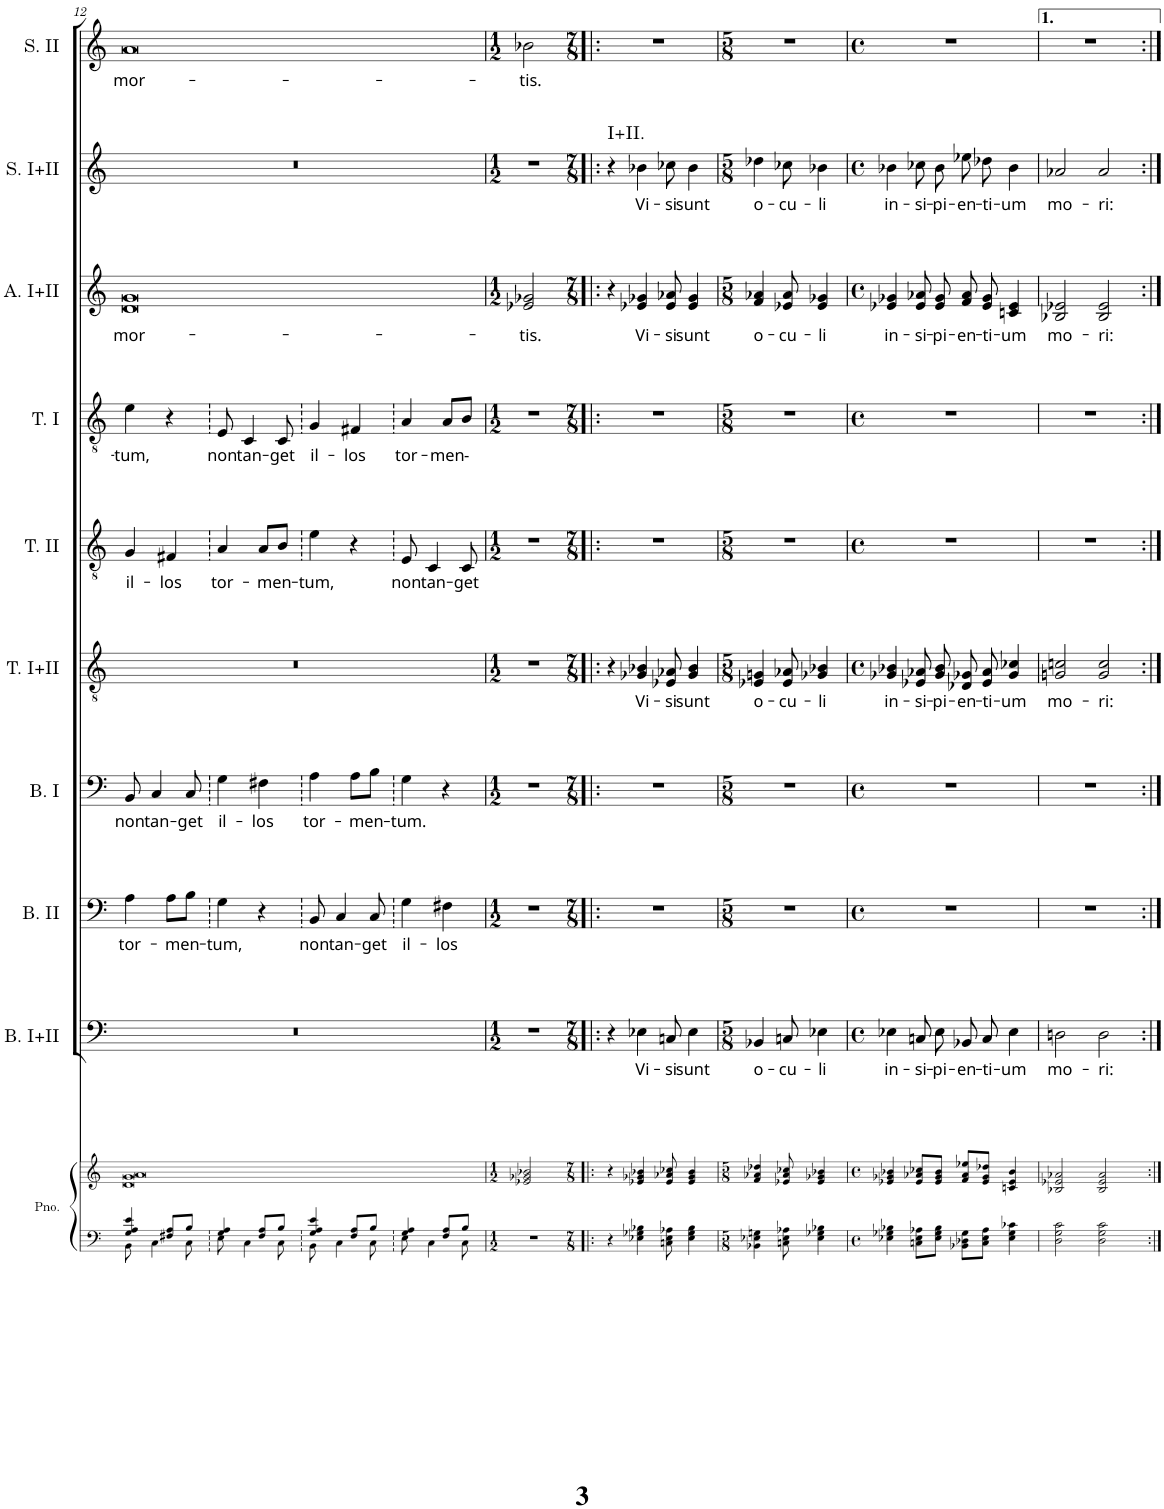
**kern	**kern	**kern	**text	**kern	**text	**kern	**text	**kern	**text	**kern	**text	**kern	**text	**kern	**text	**kern	**text	**kern	**text	**kern
*part11	*part11	*part10	*part10	*part9	*part9	*part8	*part8	*part7	*part7	*part6	*part6	*part5	*part5	*part4	*part4	*part3	*part3	*part2	*part2	*part1
*staff12	*staff11	*staff10	*staff10	*staff9	*staff9	*staff8	*staff8	*staff7	*staff7	*staff6	*staff6	*staff5	*staff5	*staff4	*staff4	*staff3	*staff3	*staff2	*staff2	*staff1
*I"Piano	*	*I"Bass I+II	*	*I"Bass II	*	*I"Bass I	*	*I"Tenor I+II	*	*I"Tenor II	*	*I"Tenor I	*	*I"Alto I+II	*	*I"Soprano I+II	*	*I"Soprano II	*	*I"Soprano I
*I'Pno.	*	*I'B. I+II	*	*I'B. II	*	*I'B. I	*	*I'T. I+II	*	*I'T. II	*	*I'T. I	*	*I'A. I+II	*	*I'S. I+II	*	*I'S. II	*	*I'S. I
!!LO:PB:g=z
*clefF4	*clefG2	*clefF4	*	*clefF4	*	*clefF4	*	*clefGv2	*	*clefGv2	*	*clefGv2	*	*clefG2	*	*clefG2	*	*clefG2	*	*clefG2
*k[]	*k[]	*k[]	*	*k[]	*	*k[]	*	*k[]	*	*k[]	*	*k[]	*	*k[]	*	*k[]	*	*k[]	*	*k[]
*M4/2	*M4/2	*M4/2	*	*M4/2	*	*M4/2	*	*M4/2	*	*M4/2	*	*M4/2	*	*M4/2	*	*M4/2	*	*M4/2	*	*M4/2
*met(c|)	*met(c|)	*met(c|)	*	*met(c|)	*	*met(c|)	*	*met(c|)	*	*met(c|)	*	*met(c|)	*	*met(c|)	*	*met(c|)	*	*met(c|)	*	*met(c|)
=12	=12	=12	=12	=12	=12	=12	=12	=12	=12	=12	=12	=12	=12	=12	=12	=12	=12	=12	=12	=12
*^	*	*	*	*	*	*	*	*	*	*	*	*	*	*	*	*	*	*	*	*
!	!	!	!	!	!	!LO:LY:b	!	!LO:LY:b	!	!	!	!LO:LY:b	!	!LO:LY:b	!	!LO:LY:b	!	!	!	!LO:LY:b	!
8BB\	4G/ 4A/ 4e/	0d 0g 0a	0r	.	4A\	tor-	8BB/	non	0r	.	4G/	il-	4e\	-tum,	0d 0g	mor-	0r	.	0a	mor-	0r
!	!	!	!	!	!	!	!	!LO:LY:b	!	!	!	!	!	!	!	!	!	!	!	!	!
4C\	.	.	.	.	.	.	4C/	tan-	.	.	.	.	.	.	.	.	.	.	.	.	.
!	!	!	!	!	!	!LO:LY:b	!	!	!	!	!	!LO:LY:b	!	!	!	!	!	!	!	!	!
.	8F#X/ 8A/L	.	.	.	8A\L	-men-	.	.	.	.	4F#X/	-los	4r	.	.	.	.	.	.	.	.
!	!	!	!	!	!	!	!	!LO:LY:b	!	!	!	!	!	!	!	!	!	!	!	!	!
8C\	8B/J	.	.	.	8B\J	.	8C/	-get	.	.	.	.	.	.	.	.	.	.	.	.	.
!	!	!	!	!	!	!LO:LY:b	!	!LO:LY:b	!	!	!	!LO:LY:b	!	!LO:LY:b	!	!	!	!	!	!	!
8E\	4G/ 4A/	.	.	.	4G\	-tum,	4G\	il-	.	.	4A/	tor-	8E/	non	.	.	.	.	.	.	.
!	!	!	!	!	!	!	!	!	!	!	!	!	!	!LO:LY:b	!	!	!	!	!	!	!
4C\	.	.	.	.	.	.	.	.	.	.	.	.	4C/	tan-	.	.	.	.	.	.	.
!	!	!	!	!	!	!	!	!LO:LY:b	!	!	!	!LO:LY:b	!	!	!	!	!	!	!	!	!
.	8F#/ 8A/L	.	.	.	4r	.	4F#X\	-los	.	.	8A/L	-men-	.	.	.	.	.	.	.	.	.
!	!	!	!	!	!	!	!	!	!	!	!	!	!	!LO:LY:b	!	!	!	!	!	!	!
8C\	8B/J	.	.	.	.	.	.	.	.	.	8B/J	.	8C/	-get	.	.	.	.	.	.	.
!	!	!	!	!	!	!LO:LY:b	!	!LO:LY:b	!	!	!	!LO:LY:b	!	!LO:LY:b	!	!	!	!	!	!	!
8BB\	4G/ 4A/ 4e/	.	.	.	8BB/	non	4A\	tor-	.	.	4e\	-tum,	4G/	il-	.	.	.	.	.	.	.
!	!	!	!	!	!	!LO:LY:b	!	!	!	!	!	!	!	!	!	!	!	!	!	!	!
4C\	.	.	.	.	4C/	tan-	.	.	.	.	.	.	.	.	.	.	.	.	.	.	.
!	!	!	!	!	!	!	!	!LO:LY:b	!	!	!	!	!	!LO:LY:b	!	!	!	!	!	!	!
.	8F#/ 8A/L	.	.	.	.	.	8A\L	-men-	.	.	4r	.	4F#X/	-los	.	.	.	.	.	.	.
!	!	!	!	!	!	!LO:LY:b	!	!	!	!	!	!	!	!	!	!	!	!	!	!	!
8C\	8B/J	.	.	.	8C/	-get	8B\J	.	.	.	.	.	.	.	.	.	.	.	.	.	.
!	!	!	!	!	!	!LO:LY:b	!	!LO:LY:b	!	!	!	!LO:LY:b	!	!LO:LY:b	!	!	!	!	!	!	!
8E\	4G/ 4A/	.	.	.	4G\	il-	4G\	-tum.	.	.	8E/	non	4A/	tor-	.	.	.	.	.	.	.
!	!	!	!	!	!	!	!	!	!	!	!	!LO:LY:b	!	!	!	!	!	!	!	!	!
4C\	.	.	.	.	.	.	.	.	.	.	4C/	tan-	.	.	.	.	.	.	.	.	.
!	!	!	!	!	!	!LO:LY:b	!	!	!	!	!	!	!	!LO:LY:b	!	!	!	!	!	!	!
.	8F#/ 8A/L	.	.	.	4F#X\	-los	4r	.	.	.	.	.	8A/L	-men	.	.	.	.	.	.	.
!	!	!	!	!	!	!	!	!	!	!	!	!LO:LY:b	!	!LO:LY:b	!	!	!	!	!	!	!
8C\	8B/J	.	.	.	.	.	.	.	.	.	8C/	-get	8B/J	-	.	.	.	.	.	.	.
*v	*v	*	*	*	*	*	*	*	*	*	*	*	*	*	*	*	*	*	*	*	*
=13	=13	=13	=13	=13	=13	=13	=13	=13	=13	=13	=13	=13	=13	=13	=13	=13	=13	=13	=13	=13
*M1/2	*M1/2	*M1/2	*	*M1/2	*	*M1/2	*	*M1/2	*	*M1/2	*	*M1/2	*	*M1/2	*	*M1/2	*	*M1/2	*	*M1/2
*^	*	*	*	*	*	*	*	*	*	*	*	*	*	*	*	*	*	*	*	*
!	!	!	!	!	!	!	!	!	!	!	!	!	!	!	!	!LO:LY:b	!	!	!	!LO:LY:b	!
*v	*v	*	*	*	*	*	*	*	*	*	*	*	*	*	*	*	*	*	*	*	*
2r	2e-X/ 2g-X/ 2b-X/	2r	.	2r	.	2r	.	2r	.	2r	.	2r	.	2e-X/ 2g-X/	-tis.	2r	.	2b-X\	-tis.	2r
=14!|:	=14!|:	=14!|:	=14!|:	=14!|:	=14!|:	=14!|:	=14!|:	=14!|:	=14!|:	=14!|:	=14!|:	=14!|:	=14!|:	=14!|:	=14!|:	=14!|:	=14!|:	=14!|:	=14!|:	=14!|:
*M7/8	*M7/8	*M7/8	*	*M7/8	*	*M7/8	*	*M7/8	*	*M7/8	*	*M7/8	*	*M7/8	*	*M7/8	*	*M7/8	*	*M7/8
!	!	!	!	!	!	!	!	!	!	!	!	!	!	!	!	!LO:TX:a:t=I+II.	!	!	!	!
4r	4r	4r	.	2..r	.	2..r	.	4r	.	2..r	.	2..r	.	4r	.	4r	.	2..r	.	2..r
!	!	!	!LO:LY:b	!	!	!	!	!	!LO:LY:b	!	!	!	!	!	!LO:LY:b	!	!LO:LY:b	!	!	!
4E-X\ 4G-X\ 4B-X\	4e-X/ 4g-X/ 4b-X/	4E-X\	Vi-	.	.	.	.	4G-X/ 4B-X/	Vi-	.	.	.	.	4e-X/ 4g-X/	Vi-	4b-X\	Vi-	.	.	.
!	!	!	!LO:LY:b	!	!	!	!	!	!LO:LY:b	!	!	!	!	!	!LO:LY:b	!	!LO:LY:b	!	!	!
8Cn\ 8E-\ 8A-X\	8e-/ 8a-X/ 8cc-X/	8Cn/	-si	.	.	.	.	8E-X/ 8A-X/	-si	.	.	.	.	8e-/ 8a-X/	-si	8cc-X\	-si	.	.	.
!	!	!	!LO:LY:b	!	!	!	!	!	!LO:LY:b	!	!	!	!	!	!LO:LY:b	!	!LO:LY:b	!	!	!
4E-\ 4G-\ 4B-\	4e-/ 4g-/ 4b-/	4E-\	sunt	.	.	.	.	4G-/ 4B-/	sunt	.	.	.	.	4e-/ 4g-/	sunt	4b-\	sunt	.	.	.
=15	=15	=15	=15	=15	=15	=15	=15	=15	=15	=15	=15	=15	=15	=15	=15	=15	=15	=15	=15	=15
*M5/8	*M5/8	*M5/8	*	*M5/8	*	*M5/8	*	*M5/8	*	*M5/8	*	*M5/8	*	*M5/8	*	*M5/8	*	*M5/8	*	*M5/8
!	!	!	!LO:LY:b	!	!	!	!	!	!LO:LY:b	!	!	!	!	!	!LO:LY:b	!	!LO:LY:b	!	!	!
4BB-X\ 4E-X\ 4Gn\	4f/ 4a-X/ 4dd-X/	4BB-X/	o-	8%5r	.	8%5r	.	4E-X/ 4Gn/	o-	8%5r	.	8%5r	.	4f/ 4a-X/	o-	4dd-X\	o-	8%5r	.	8%5r
!	!	!	!LO:LY:b	!	!	!	!	!	!LO:LY:b	!	!	!	!	!	!LO:LY:b	!	!LO:LY:b	!	!	!
8Cn\ 8E-\ 8A-X\	8e-X/ 8a-/ 8cc-X/	8Cn/	-cu-	.	.	.	.	8E-/ 8A-X/	-cu-	.	.	.	.	8e-X/ 8a-/	-cu-	8cc-X\	-cu-	.	.	.
!	!	!	!LO:LY:b	!	!	!	!	!	!LO:LY:b	!	!	!	!	!	!LO:LY:b	!	!LO:LY:b	!	!	!
4E-\ 4G-X\ 4B-X\	4e-/ 4g-X/ 4b-X/	4E-X\	-li	.	.	.	.	4G-X/ 4B-X/	-li	.	.	.	.	4e-/ 4g-X/	-li	4b-X\	-li	.	.	.
=16	=16	=16	=16	=16	=16	=16	=16	=16	=16	=16	=16	=16	=16	=16	=16	=16	=16	=16	=16	=16
*M4/4	*M4/4	*M4/4	*	*M4/4	*	*M4/4	*	*M4/4	*	*M4/4	*	*M4/4	*	*M4/4	*	*M4/4	*	*M4/4	*	*M4/4
*met(c)	*met(c)	*met(c)	*	*met(c)	*	*met(c)	*	*met(c)	*	*met(c)	*	*met(c)	*	*met(c)	*	*met(c)	*	*met(c)	*	*met(c)
!	!	!	!LO:LY:b	!	!	!	!	!	!LO:LY:b	!	!	!	!	!	!LO:LY:b	!	!LO:LY:b	!	!	!
4E-X\ 4G-X\ 4B-X\	4e-X/ 4g-X/ 4b-X/	4E-X\	in-	1r	.	1r	.	4G-X/ 4B-X/	in-	1r	.	1r	.	4e-X/ 4g-X/	in-	4b-X\	in-	1r	.	1r
!	!	!	!LO:LY:b	!	!	!	!	!	!LO:LY:b	!	!	!	!	!	!LO:LY:b	!	!LO:LY:b	!	!	!
8Cn\ 8E-\ 8A-X\L	8e-/ 8a-X/ 8cc-X/L	8Cn\L	-si-	.	.	.	.	8E-X/ 8A-X/L	-si-	.	.	.	.	8e-/ 8a-X/L	-si-	8cc-X\L	-si-	.	.	.
!	!	!	!LO:LY:b	!	!	!	!	!	!LO:LY:b	!	!	!	!	!	!LO:LY:b	!	!LO:LY:b	!	!	!
8E-\ 8G-\ 8B-\J	8e-/ 8g-/ 8b-/J	8E-\J	-pi-	.	.	.	.	8G-/ 8B-/J	-pi-	.	.	.	.	8e-/ 8g-/J	-pi-	8b-\J	-pi-	.	.	.
!	!	!	!LO:LY:b	!	!	!	!	!	!LO:LY:b	!	!	!	!	!	!LO:LY:b	!	!LO:LY:b	!	!	!
8BB-X\ 8D-X\ 8G-\L	8f/ 8a-/ 8ee-X/L	8BB-X/L	-en-	.	.	.	.	8D-X/ 8G-X/L	-en-	.	.	.	.	8f/ 8a-/L	-en-	8ee-X\L	-en-	.	.	.
!	!	!	!LO:LY:b	!	!	!	!	!	!LO:LY:b	!	!	!	!	!	!LO:LY:b	!	!LO:LY:b	!	!	!
8C\ 8E-\ 8A-\J	8e-/ 8g-/ 8dd-X/J	8C/J	-ti-	.	.	.	.	8E-/ 8A-/J	-ti-	.	.	.	.	8e-/ 8g-/J	-ti-	8dd-X\J	-ti-	.	.	.
!	!	!	!LO:LY:b	!	!	!	!	!	!LO:LY:b	!	!	!	!	!	!LO:LY:b	!	!LO:LY:b	!	!	!
4E-\ 4G-\ 4c-X\	4cn/ 4e-/ 4b-/	4E-\	-um	.	.	.	.	4G-/ 4c-X/	-um	.	.	.	.	4cn/ 4e-/	-um	4b-\	-um	.	.	.
=17	=17	=17	=17	=17	=17	=17	=17	=17	=17	=17	=17	=17	=17	=17	=17	=17	=17	=17	=17	=17
!	!	!	!LO:LY:b	!	!	!	!	!	!LO:LY:b	!	!	!	!	!	!LO:LY:b	!	!LO:LY:b	!	!	!
2D\ 2G\ 2c\	2B-X/ 2e-X/ 2a-X/	2Dn\	mo-	1r	.	1r	.	2Gn/ 2cn/	mo-	1r	.	1r	.	2B-X/ 2e-X/	mo-	2a-X/	mo-	1r	.	1r
!	!	!	!LO:LY:b	!	!	!	!	!	!LO:LY:b	!	!	!	!	!	!LO:LY:b	!	!LO:LY:b	!	!	!
2D\ 2G\ 2c\	2B-/ 2e-/ 2a-/	2D\	-ri:	.	.	.	.	2G/ 2c/	-ri:	.	.	.	.	2B-/ 2e-/	-ri:	2a-/	-ri:	.	.	.
=:|!	=:|!	=:|!	=:|!	=:|!	=:|!	=:|!	=:|!	=:|!	=:|!	=:|!	=:|!	=:|!	=:|!	=:|!	=:|!	=:|!	=:|!	=:|!	=:|!	=:|!
*-	*-	*-	*-	*-	*-	*-	*-	*-	*-	*-	*-	*-	*-	*-	*-	*-	*-	*-	*-	*-
